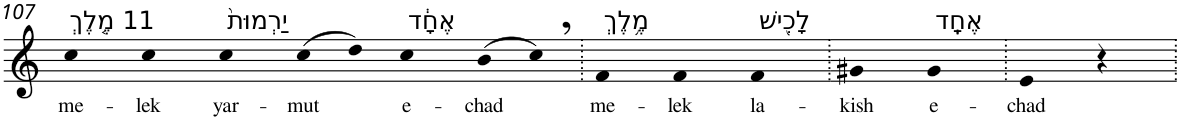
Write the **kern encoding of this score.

**kern	**text
*part1	*part1
*staff1	*staff1
*I"Piano	*
*I'Pno	*
!!LO:PB:g=z
*clefG2	*
*k[]	*
=107	=107
!LO:TX:a:t=11 מֶ֤לֶךְ	!
!	!LO:LY:b
4cc	me-
!	!LO:LY:b
4cc	-lek
!LO:TX:a:t=יַרְמוּת֙	!
!	!LO:LY:b
4cc	yar-
!	!LO:LY:b
(>8cc	-mut
8dd)	.
!LO:TX:a:t=אֶחָ֔ד	!
!	!LO:LY:b
4cc	e-
!	!LO:LY:b
(>8b	-chad
8cc,)	.
=108.	=108.
!LO:TX:a:t=מֶ֥לֶךְ	!
!	!LO:LY:b
4f	me-
!	!LO:LY:b
4f	-lek
!LO:TX:a:t=לָכִ֖ישׁ	!
!	!LO:LY:b
4f	la-
=109.	=109.
!	!LO:LY:b
4g#X	-kish
!LO:TX:a:t=אֶחָֽד	!
!	!LO:LY:b
4g#	e-
=110.	=110.
!	!LO:LY:b
4e	-chad
4r	.
=.	=.
*-	*-
